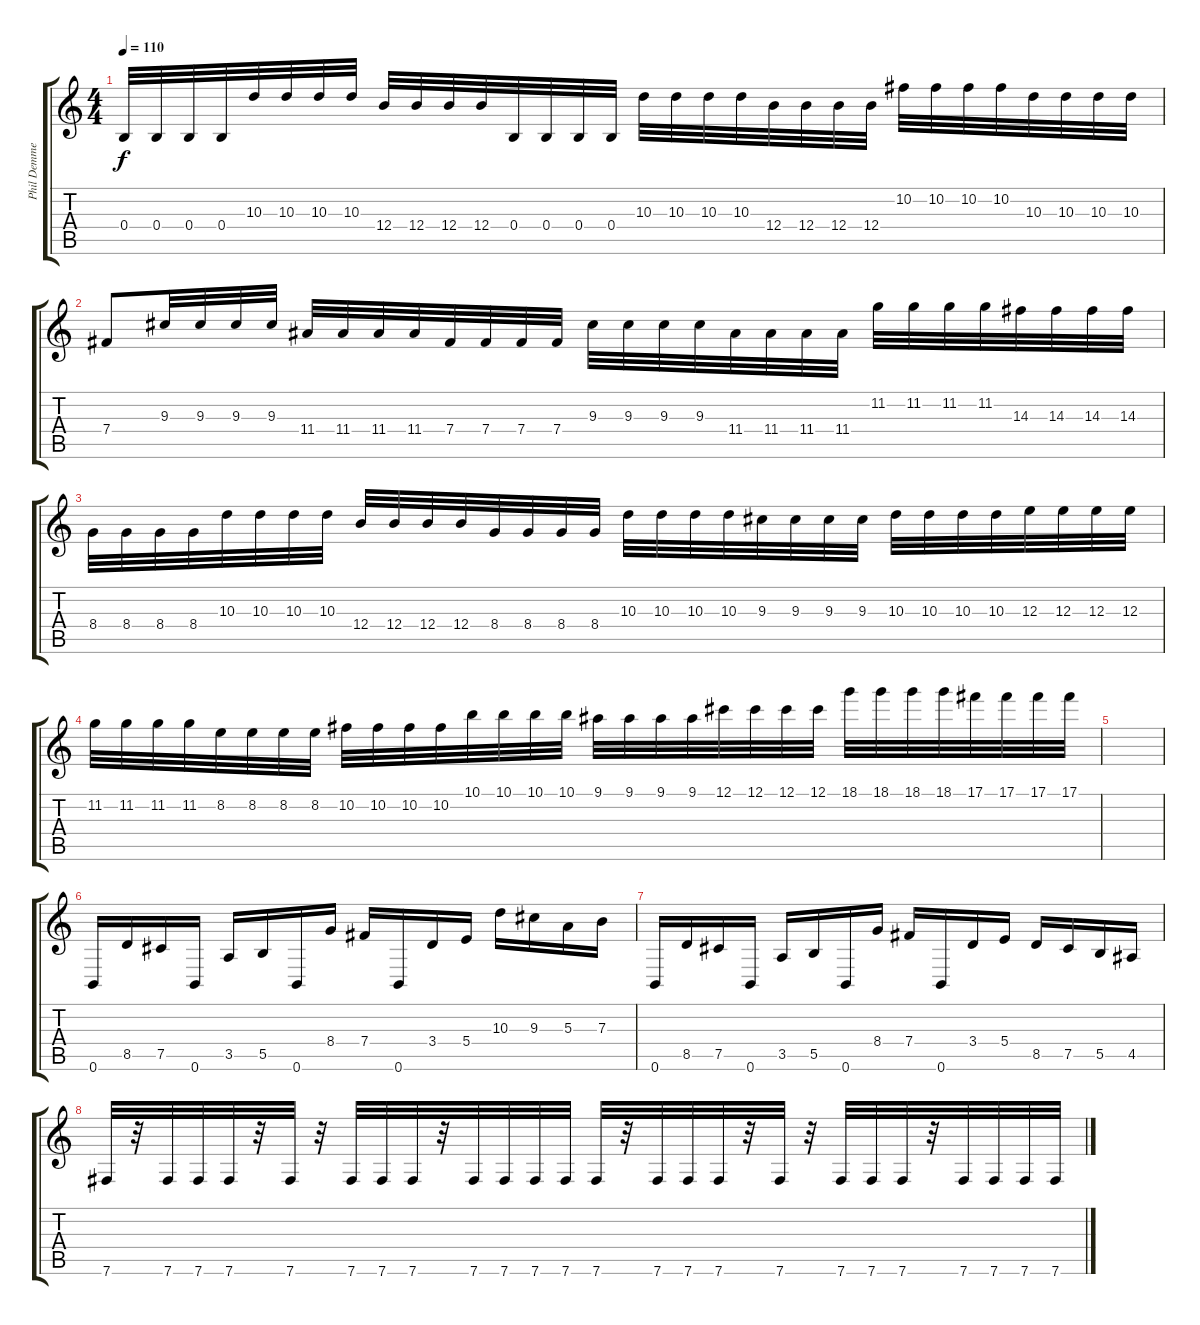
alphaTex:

\track ("Phil Demmel" "Phil Demme") {instrument distortionguitar}
\staff {score tabs}
\tuning (Db4 Ab3 E3 B2 Gb2 B1) {hide}
\ts (4 4)
\tempo 110
\clef g2
\ks c
0.4.32{dy f} 0.4.32 0.4.32 0.4.32 10.3.32 10.3.32 10.3.32 10.3.32 12.4.32 12.4.32 12.4.32 12.4.32 0.4.32 0.4.32 0.4.32 0.4.32 10.3.32 10.3.32 10.3.32 10.3.32 12.4.32 12.4.32 12.4.32 12.4.32 10.2.32 10.2.32 10.2.32 10.2.32 10.3.32 10.3.32 10.3.32 10.3.32 |
7.4.8 9.3.32 9.3.32 9.3.32 9.3.32 11.4.32 11.4.32 11.4.32 11.4.32 7.4.32 7.4.32 7.4.32 7.4.32 9.3.32 9.3.32 9.3.32 9.3.32 11.4.32 11.4.32 11.4.32 11.4.32 11.2.32 11.2.32 11.2.32 11.2.32 14.3.32 14.3.32 14.3.32 14.3.32 |
8.4.32 8.4.32 8.4.32 8.4.32 10.3.32 10.3.32 10.3.32 10.3.32 12.4.32 12.4.32 12.4.32 12.4.32 8.4.32 8.4.32 8.4.32 8.4.32 10.3.32 10.3.32 10.3.32 10.3.32 9.3.32 9.3.32 9.3.32 9.3.32 10.3.32 10.3.32 10.3.32 10.3.32 12.3.32 12.3.32 12.3.32 12.3.32 |
11.2.32 11.2.32 11.2.32 11.2.32 8.2.32 8.2.32 8.2.32 8.2.32 10.2.32 10.2.32 10.2.32 10.2.32 10.1.32 10.1.32 10.1.32 10.1.32 9.1.32 9.1.32 9.1.32 9.1.32 12.1.32 12.1.32 12.1.32 12.1.32 18.1.32 18.1.32 18.1.32 18.1.32 17.1.32 17.1.32 17.1.32 17.1.32 |
|
0.6.16 8.5.16 7.5.16 0.6.16 3.5.16 5.5.16 0.6.16 8.4.16 7.4.16 0.6.16 3.4.16 5.4.16 10.3.16 9.3.16 5.3.16 7.3.16 |
0.6.16 8.5.16 7.5.16 0.6.16 3.5.16 5.5.16 0.6.16 8.4.16 7.4.16 0.6.16 3.4.16 5.4.16 8.5.16 7.5.16 5.5.16 4.5.16 |
7.6.32 r.32 7.6.32 7.6.32 7.6.32 r.32 7.6.32 r.32 7.6.32 7.6.32 7.6.32 r.32 7.6.32 7.6.32 7.6.32 7.6.32 7.6.32 r.32 7.6.32 7.6.32 7.6.32 r.32 7.6.32 r.32 7.6.32 7.6.32 7.6.32 r.32 7.6.32 7.6.32 7.6.32 7.6.32
